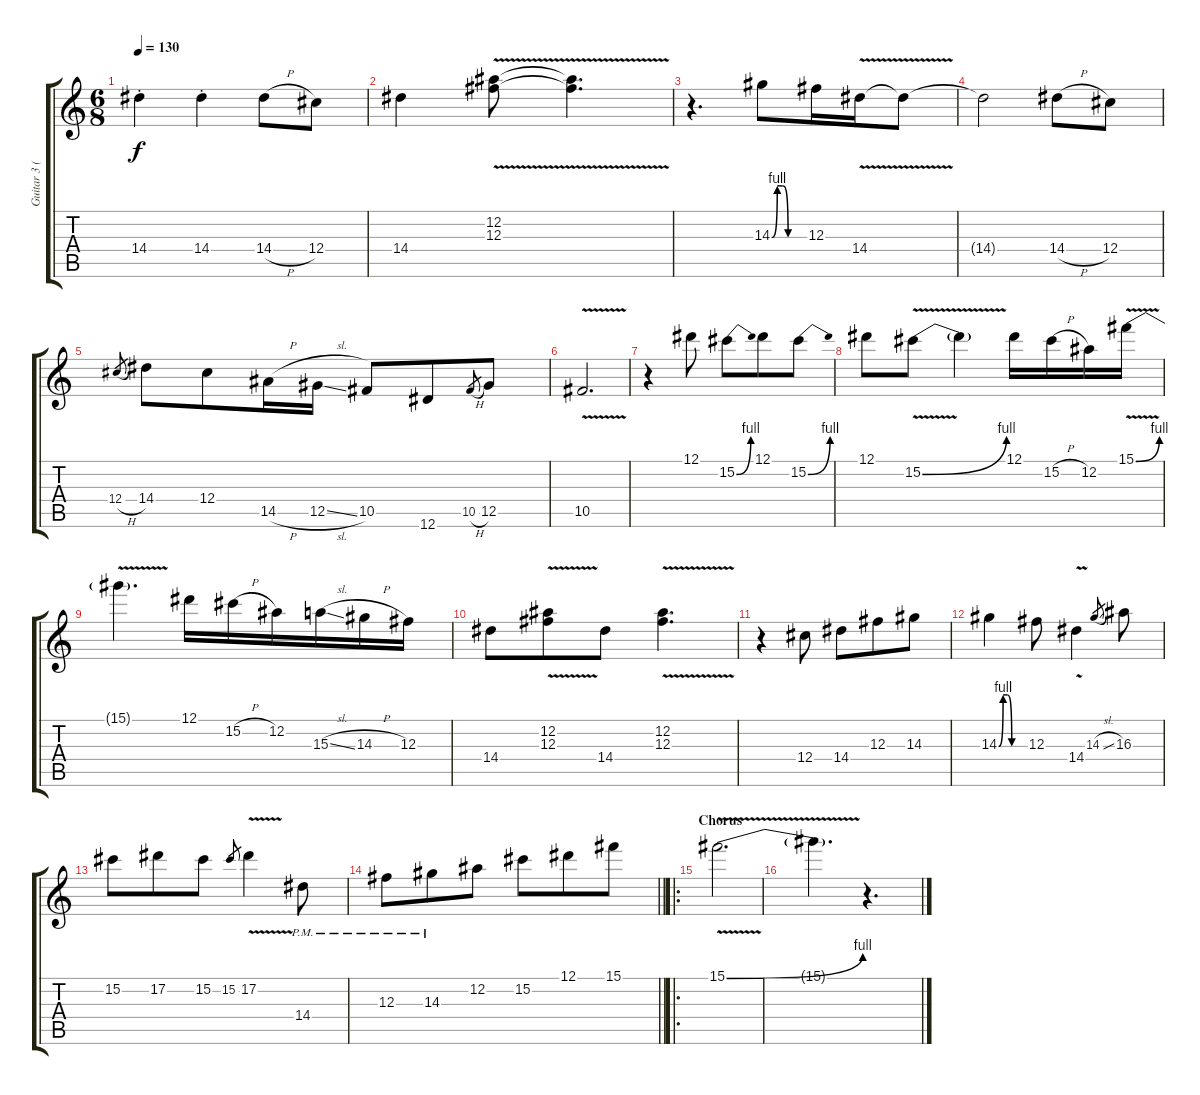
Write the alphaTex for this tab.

\track ("Guitar 3 (Lead)" "Guitar 3 (") {instrument overdrivenguitar}
\staff {score tabs}
\tuning (Eb4 Bb3 Gb3 Db3 Ab2 Eb2) {hide}
\ts (6 8)
\tempo 130
\clef g2
\ks c
14.4{st}.4{dy f} 14.4{st}.4 14.4{h}.8 12.4.8 |
14.4.4 (12.2{v} 12.3{v}).8 (12.2{t} 12.3{t}).4{d} |
r.4{d} 14.3{be (custom 0 0 10 4 20 4 30 0 60 0)}.8 12.3.16 14.4{v}.16 14.4{t}.8 |
14.4{t}.2 14.4{h}.8 12.4.8 |
12.4{h}.8{gr} 14.4.8 12.4.8 14.5{h}.16 12.5{sl}.16 10.5.8 12.6.8 10.5{h}.8{gr} 12.5.8 |
10.5{v}.2{d} |
r.4 12.1.8 15.2{be (bend 0 0 60 4)}.8 12.1.8 15.2{be (bend 0 0 60 4)}.8 |
12.1.8 15.2{be (bend 0 0 60 4) v}.8 15.2{t}.4 12.1.16 15.2{h}.16 12.2.16 15.1{be (bend 0 0 60 4) v}.16 |
15.1{t}.4{d} 12.1.16 15.2{h}.16 12.2.16 15.3{sl}.16 14.3{h}.16 12.3.16 |
14.4.8 (12.2{v} 12.3{v}).8 14.4.8 (12.2{v} 12.3{v}).4{d} |
r.4 12.4.8 14.4.8 12.3.8 14.3.8 |
14.3{be (custom 0 0 10 4 20 4 30 0 60 0)}.4 12.3.8 14.4{v}.4 14.3{sl}.8{gr} 16.3.8 |
15.2.8 17.2.8 15.2.8 15.2.8{gr} 17.2{v}.4 14.4{pm}.8 |
\barLineRight lightlight
12.3{pm}.8 14.3{pm}.8 12.2.8 15.2.8 12.1.8 15.1.8 |
\ro
\section ("" "Chorus")
15.1{be (bend 0 0 60 4) v}.2{d} |
15.1{t}.4{d} r.4{d}
